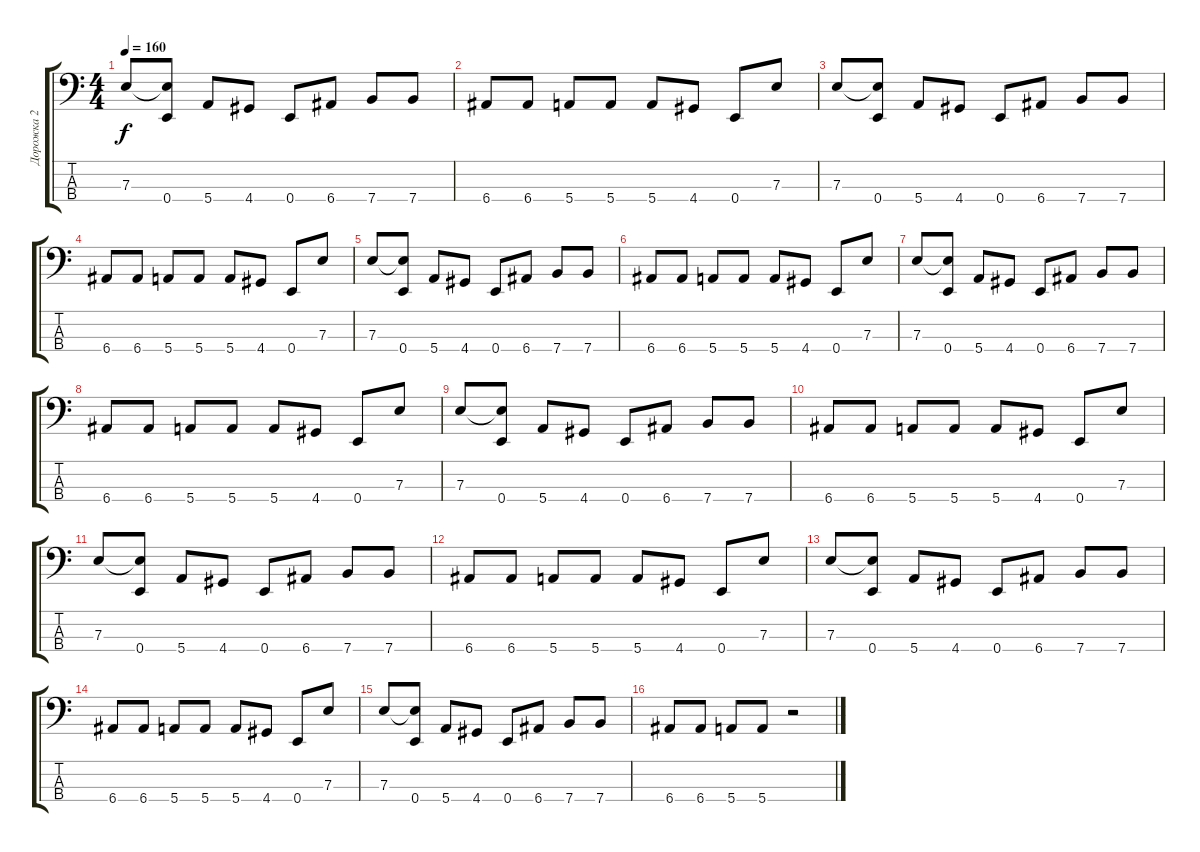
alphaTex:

\track ("Дорожка 2" "Дорожка 2") {instrument electricbasspick}
\staff {score tabs}
\tuning (G2 D2 A1 E1) {hide}
\ts (4 4)
\tempo 160
\clef f4
\ks c
7.3.8{dy f} (7.3{t} 0.4).8 5.4.8 4.4.8 0.4.8 6.4.8 7.4.8 7.4.8 |
6.4.8 6.4.8 5.4.8 5.4.8 5.4.8 4.4.8 0.4.8 7.3.8 |
7.3.8 (7.3{t} 0.4).8 5.4.8 4.4.8 0.4.8 6.4.8 7.4.8 7.4.8 |
6.4.8 6.4.8 5.4.8 5.4.8 5.4.8 4.4.8 0.4.8 7.3.8 |
7.3.8 (7.3{t} 0.4).8 5.4.8 4.4.8 0.4.8 6.4.8 7.4.8 7.4.8 |
6.4.8 6.4.8 5.4.8 5.4.8 5.4.8 4.4.8 0.4.8 7.3.8 |
7.3.8 (7.3{t} 0.4).8 5.4.8 4.4.8 0.4.8 6.4.8 7.4.8 7.4.8 |
6.4.8 6.4.8 5.4.8 5.4.8 5.4.8 4.4.8 0.4.8 7.3.8 |
7.3.8 (7.3{t} 0.4).8 5.4.8 4.4.8 0.4.8 6.4.8 7.4.8 7.4.8 |
6.4.8 6.4.8 5.4.8 5.4.8 5.4.8 4.4.8 0.4.8 7.3.8 |
7.3.8 (7.3{t} 0.4).8 5.4.8 4.4.8 0.4.8 6.4.8 7.4.8 7.4.8 |
6.4.8 6.4.8 5.4.8 5.4.8 5.4.8 4.4.8 0.4.8 7.3.8 |
7.3.8 (7.3{t} 0.4).8 5.4.8 4.4.8 0.4.8 6.4.8 7.4.8 7.4.8 |
6.4.8 6.4.8 5.4.8 5.4.8 5.4.8 4.4.8 0.4.8 7.3.8 |
7.3.8 (7.3{t} 0.4).8 5.4.8 4.4.8 0.4.8 6.4.8 7.4.8 7.4.8 |
6.4.8 6.4.8 5.4.8 5.4.8 r.2
